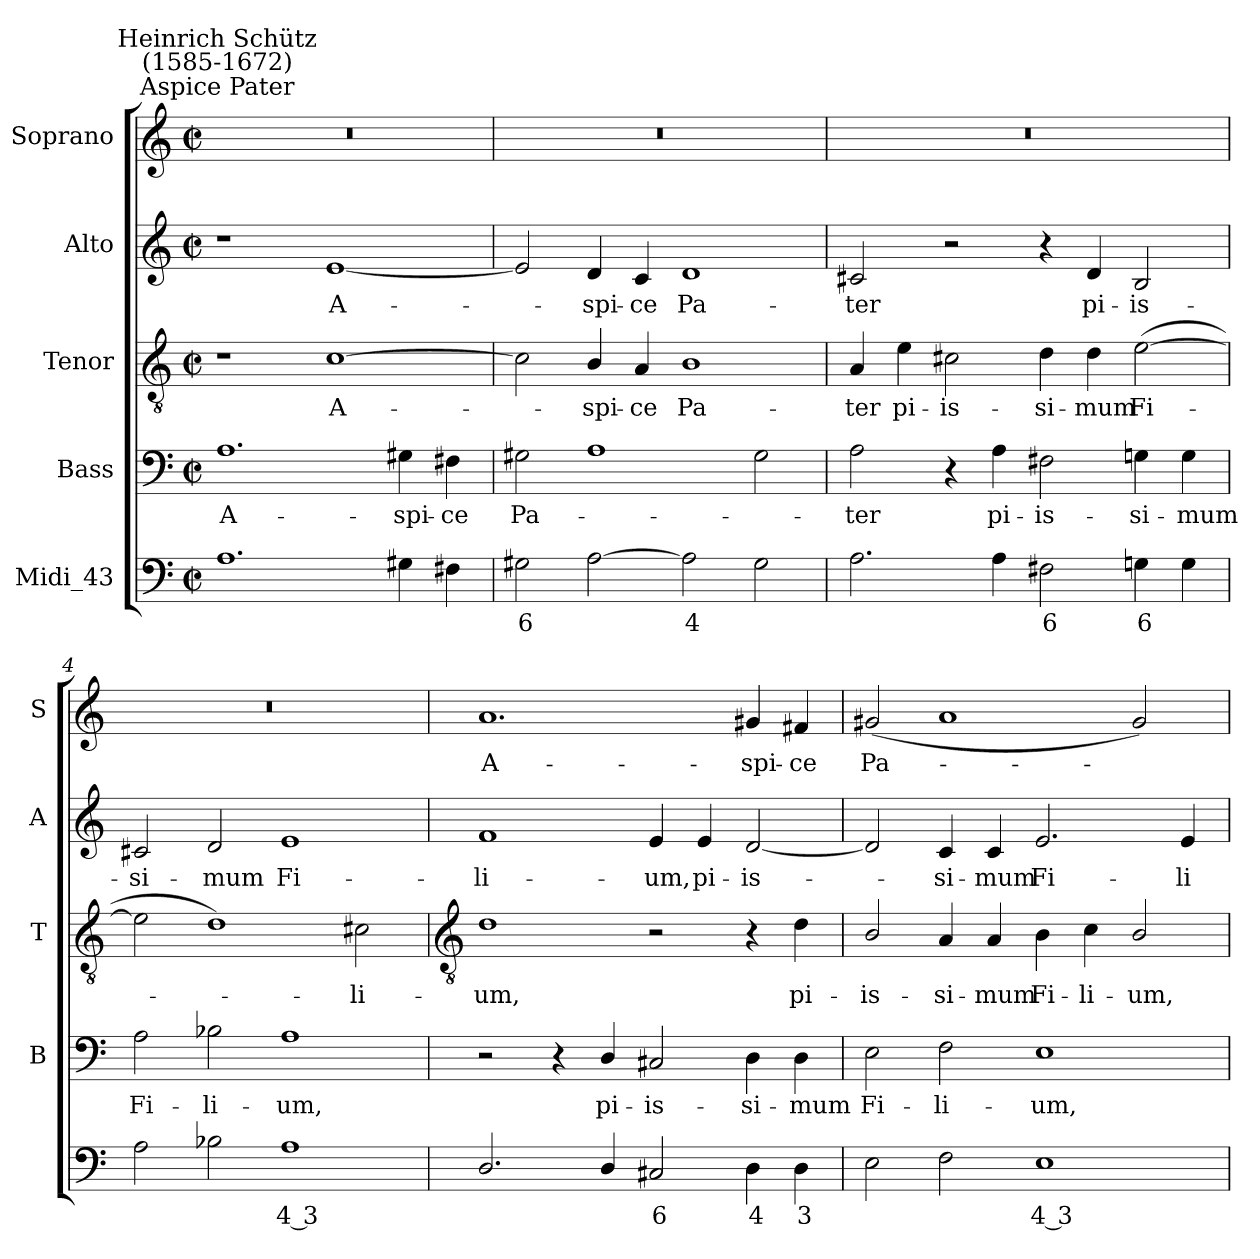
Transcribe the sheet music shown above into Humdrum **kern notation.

**kern	**text	**kern	**text	**kern	**text	**kern	**text	**kern	**text
*part5	*part5	*part4	*part4	*part3	*part3	*part2	*part2	*part1	*part1
*staff5	*staff5	*staff4	*staff4	*staff3	*staff3	*staff2	*staff2	*staff1	*staff1
*I"Midi_43	*	*I"Bass	*	*I"Tenor	*	*I"Alto	*	*I"Soprano	*
*	*	*I'B	*	*I'T	*	*I'A	*	*I'S	*
*clefF4	*	*clefF4	*	*clefGv2	*	*clefG2	*	*clefG2	*
*k[]	*	*k[]	*	*k[]	*	*k[]	*	*k[]	*
*C:	*	*C:	*	*C:	*	*C:	*	*C:	*
*M4/2	*	*M4/2	*	*M4/2	*	*M4/2	*	*M4/2	*
*met(c|)	*	*met(c|)	*	*met(c|)	*	*met(c|)	*	*met(c|)	*
=1	=1	=1	=1	=1	=1	=1	=1	=1	=1
!	!	!	!	!	!	!	!	!LO:TX:a:cj:t=Aspice Pater	!
!	!	!	!	!	!	!	!	!LO:TX:a:cj:t=Heinrich Schütz\n(1585-1672)	!
!	!	!	!LO:LY:b	!	!	!	!	!	!
1.A	.	1.A	A-	1r	.	1r	.	0r	.
!	!	!	!	!	!LO:LY:b	!	!LO:LY:b	!	!
.	.	.	.	[1c	A-	[1e	A-	.	.
!	!	!	!LO:LY:b	!	!	!	!	!	!
4G#X	.	4G#X	-spi-	.	.	.	.	.	.
!	!	!	!LO:LY:b	!	!	!	!	!	!
4F#X	.	4F#X	-ce	.	.	.	.	.	.
=2	=2	=2	=2	=2	=2	=2	=2	=2	=2
!	!LO:LY:b	!	!LO:LY:b	!	!	!	!	!	!
2G#X	6	2G#X	Pa-	2c]	.	2e]	.	0r	.
!	!	!	!	!	!LO:LY:b	!	!LO:LY:b	!	!
[2A	.	1A	.	4B/	spi-	4d	spi-	.	.
!	!	!	!	!	!LO:LY:b	!	!LO:LY:b	!	!
.	.	.	.	4A	-ce	4c	-ce	.	.
!	!LO:LY:b	!	!	!	!LO:LY:b	!	!LO:LY:b	!	!
2A]	4	.	.	1B	Pa-	1d	Pa-	.	.
2G#	.	2G#	.	.	.	.	.	.	.
=3	=3	=3	=3	=3	=3	=3	=3	=3	=3
!	!	!	!LO:LY:b	!	!LO:LY:b	!	!LO:LY:b	!	!
2.A	.	2A	ter	4A	-ter	2c#X	-ter	0r	.
!	!	!	!	!	!LO:LY:b	!	!	!	!
.	.	.	.	4e	pi-	.	.	.	.
!	!	!	!	!	!LO:LY:b	!	!	!	!
.	.	4r	.	2c#X	-is-	2r	.	.	.
!	!	!	!LO:LY:b	!	!	!	!	!	!
4A	.	4A	pi-	.	.	.	.	.	.
!	!LO:LY:b	!	!LO:LY:b	!	!LO:LY:b	!	!	!	!
2F#X	6	2F#X	-is-	4d	-si-	4r	.	.	.
!	!	!	!	!	!LO:LY:b	!	!LO:LY:b	!	!
.	.	.	.	4d	-mum	4d	pi-	.	.
!	!LO:LY:b	!	!LO:LY:b	!	!LO:LY:b	!	!LO:LY:b	!	!
4Gn	6	4Gn	-si-	(>[2e	Fi-	2B	-is-	.	.
!	!	!	!LO:LY:b	!	!	!	!	!	!
4G	.	4G	-mum	.	.	.	.	.	.
=4	=4	=4	=4	=4	=4	=4	=4	=4	=4
!	!	!	!LO:LY:b	!	!	!	!LO:LY:b	!	!
2A	.	2A	Fi-	2e]	.	2c#X	-si-	0r	.
!	!	!	!LO:LY:b	!	!	!	!LO:LY:b	!	!
2B-X	.	2B-X	-li-	1d)	.	2d	-mum	.	.
!	!LO:LY:b	!	!LO:LY:b	!	!	!	!LO:LY:b	!	!
1A	4 3	1A	-um,	.	.	1e	Fi-	.	.
!	!	!	!	!	!LO:LY:b	!	!	!	!
.	.	.	.	2c#X	li-	.	.	.	.
!!LO:LB:g=z
=5	=5	=5	=5	=5	=5	=5	=5	=5	=5
*	*	*	*	*clefGv2	*	*	*	*	*
!	!	!	!	!	!LO:LY:b	!	!LO:LY:b	!	!LO:LY:b
2.D/	.	2r	.	1d	-um,	1f	-li-	1.a	A-
.	.	4r	.	.	.	.	.	.	.
!	!	!	!LO:LY:b	!	!	!	!	!	!
4D/	.	4D/	pi-	.	.	.	.	.	.
!	!LO:LY:b	!	!LO:LY:b	!	!	!	!LO:LY:b	!	!
2C#X	6	2C#X	-is-	2r	.	4e	-um,	.	.
!	!	!	!	!	!	!	!LO:LY:b	!	!
.	.	.	.	.	.	4e	pi-	.	.
!	!LO:LY:b	!	!LO:LY:b	!	!	!	!LO:LY:b	!	!LO:LY:b
4D	4	4D	-si-	4r	.	[2d	-is-	4g#X	-spi-
!	!LO:LY:b	!	!LO:LY:b	!	!LO:LY:b	!	!	!	!LO:LY:b
4D	3	4D	-mum	4d	pi-	.	.	4f#X	-ce
=6	=6	=6	=6	=6	=6	=6	=6	=6	=6
!	!	!	!LO:LY:b	!	!LO:LY:b	!	!	!	!LO:LY:b
2E	.	2E	Fi-	2B/	-is-	2d]	.	(<2g#X	Pa-
!	!	!	!LO:LY:b	!	!LO:LY:b	!	!LO:LY:b	!	!
2F	.	2F	-li-	4A	-si-	4c	si-	1a	.
!	!	!	!	!	!LO:LY:b	!	!LO:LY:b	!	!
.	.	.	.	4A	-mum	4c	-mum	.	.
!	!LO:LY:b	!	!LO:LY:b	!	!LO:LY:b	!	!LO:LY:b	!	!
1E	4 3	1E	-um,	4B	Fi-	2.e	Fi-	.	.
!	!	!	!	!	!LO:LY:b	!	!	!	!
.	.	.	.	4c	-li-	.	.	.	.
!	!	!	!	!	!LO:LY:b	!	!	!	!
.	.	.	.	2B/	-um,	.	.	2g#)	.
!	!	!	!	!	!	!	!LO:LY:b	!	!
.	.	.	.	.	.	4e	-li-	.	.
=	=	=	=	=	=	=	=	=	=
*-	*-	*-	*-	*-	*-	*-	*-	*-	*-
